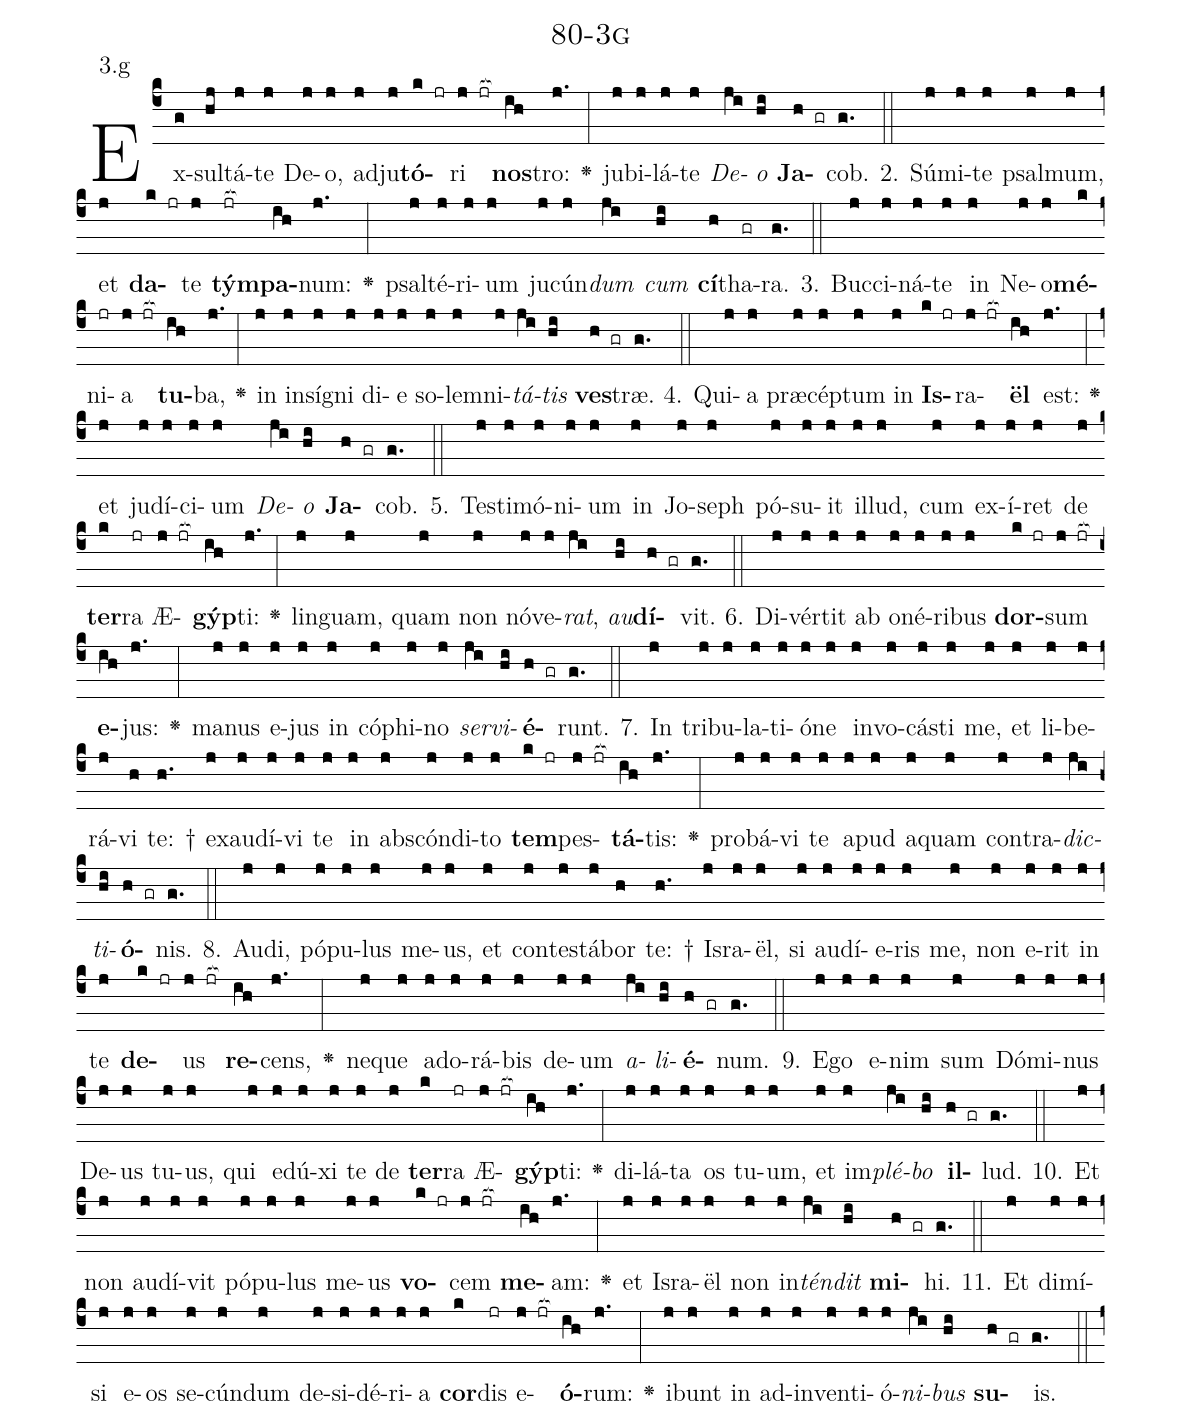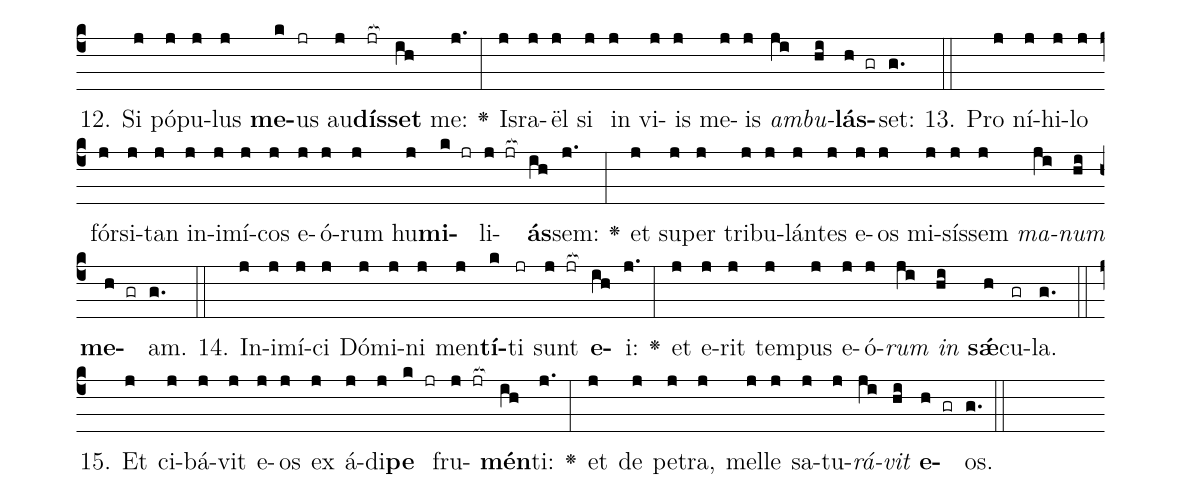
name: 80-3g;
annotation: 3.g;
%%
(c4)Ex(g)sul(hj)tá(j)te(j) De(j)o,(j) ad(j)ju(j)<b>tó</b>(k jr)ri(j jr[ocb:1{]) <b>nos</b>(ih[ocb:0}])tro:(j.) <v>\greheightstar</v>(:) ju(j)bi(j)lá(j)te(j) <i>De</i>(ji)<i>o</i>(hi) <b>Ja</b>(h gr)cob.(g.) (::)
2. Sú(j)mi(j)te(j) psal(j)mum,(j) et(j) <b>da</b>(k jr)te(j) <b>tým</b>(jr[ocb:1{])<b>pa</b>(ih[ocb:0}])num:(j.) <v>\greheightstar</v>(:) psal(j)té(j)ri(j)um(j) ju(j)cún(j)<i>dum</i>(ji) <i>cum</i>(hi) <b>cí</b>(h)tha(gr)ra.(g.) (::)
3. Buc(j)ci(j)ná(j)te(j) in(j) Ne(j)o(j)<b>mé</b>(k)ni(jr)a(j jr[ocb:1{]) <b>tu</b>(ih[ocb:0}])ba,(j.) <v>\greheightstar</v>(:) in(j) in(j)sí(j)gni(j) di(j)e(j) so(j)lem(j)ni(j)<i>tá</i>(ji)<i>tis</i>(hi) <b>ves</b>(h gr)træ.(g.) (::)
4. Qui(j)a(j) præ(j)cép(j)tum(j) in(j) <b>Is</b>(k jr)ra(j jr[ocb:1{])<b>ël</b>(ih[ocb:0}]) est:(j.) <v>\greheightstar</v>(:) et(j) ju(j)dí(j)ci(j)um(j) <i>De</i>(ji)<i>o</i>(hi) <b>Ja</b>(h gr)cob.(g.) (::)
5. Tes(j)ti(j)mó(j)ni(j)um(j) in(j) Jo(j)seph(j) pó(j)su(j)it(j) il(j)lud,(j) cum(j) ex(j)í(j)ret(j) de(j) <b>ter</b>(k)ra(jr) Æ(j jr[ocb:1{])<b>gýp</b>(ih[ocb:0}])ti:(j.) <v>\greheightstar</v>(:) lin(j)guam,(j) quam(j) non(j) nó(j)ve(j)<i>rat</i>,(ji) <i>au</i>(hi)<b>dí</b>(h gr)vit.(g.) (::)
6. Di(j)vér(j)tit(j) ab(j) o(j)né(j)ri(j)bus(j) <b>dor</b>(k jr)sum(j jr[ocb:1{]) <b>e</b>(ih[ocb:0}])jus:(j.) <v>\greheightstar</v>(:) ma(j)nus(j) e(j)jus(j) in(j) có(j)phi(j)no(j) <i>ser</i>(ji)<i>vi</i>(hi)<b>é</b>(h gr)runt.(g.) (::)
7. In(j) tri(j)bu(j)la(j)ti(j)ó(j)ne(j) in(j)vo(j)cás(j)ti(j) me,(j) et(j) li(j)be(j)rá(j)vi(h) te: †(h.) ex(j)au(j)dí(j)vi(j) te(j) in(j) abs(j)cón(j)di(j)to(j) <b>tem</b>(k jr)pes(j jr[ocb:1{])<b>tá</b>(ih[ocb:0}])tis:(j.) <v>\greheightstar</v>(:) pro(j)bá(j)vi(j) te(j) a(j)pud(j) a(j)quam(j) con(j)tra(j)<i>dic</i>(ji)<i>ti</i>(hi)<b>ó</b>(h gr)nis.(g.) (::)
8. Au(j)di,(j) pó(j)pu(j)lus(j) me(j)us,(j) et(j) con(j)tes(j)tá(j)bor(h) te: †(h.) Is(j)ra(j)ël,(j) si(j) au(j)dí(j)e(j)ris(j) me,(j) non(j) e(j)rit(j) in(j) te(j) <b>de</b>(k jr)us(j jr[ocb:1{]) <b>re</b>(ih[ocb:0}])cens,(j.) <v>\greheightstar</v>(:) ne(j)que(j) ad(j)o(j)rá(j)bis(j) de(j)um(j) <i>a</i>(ji)<i>li</i>(hi)<b>é</b>(h gr)num.(g.) (::)
9. E(j)go(j) e(j)nim(j) sum(j) Dó(j)mi(j)nus(j) De(j)us(j) tu(j)us,(j) qui(j) e(j)dú(j)xi(j) te(j) de(j) <b>ter</b>(k)ra(jr) Æ(j jr[ocb:1{])<b>gýp</b>(ih[ocb:0}])ti:(j.) <v>\greheightstar</v>(:) di(j)lá(j)ta(j) os(j) tu(j)um,(j) et(j) im(j)<i>plé</i>(ji)<i>bo</i>(hi) <b>il</b>(h gr)lud.(g.) (::)
10. Et(j) non(j) au(j)dí(j)vit(j) pó(j)pu(j)lus(j) me(j)us(j) <b>vo</b>(k jr)cem(j jr[ocb:1{]) <b>me</b>(ih[ocb:0}])am:(j.) <v>\greheightstar</v>(:) et(j) Is(j)ra(j)ël(j) non(j) in(j)<i>tén</i>(ji)<i>dit</i>(hi) <b>mi</b>(h gr)hi.(g.) (::)
11. Et(j) di(j)mí(j)si(j) e(j)os(j) se(j)cún(j)dum(j) de(j)si(j)dé(j)ri(j)a(j) <b>cor</b>(k)dis(jr) e(j jr[ocb:1{])<b>ó</b>(ih[ocb:0}])rum:(j.) <v>\greheightstar</v>(:) i(j)bunt(j) in(j) ad(j)in(j)ven(j)ti(j)ó(j)<i>ni</i>(ji)<i>bus</i>(hi) <b>su</b>(h gr)is.(g.) (::)
12. Si(j) pó(j)pu(j)lus(j) <b>me</b>(k)us(jr) au(j)<b>dís</b>(jr[ocb:1{])<b>set</b>(ih[ocb:0}]) me:(j.) <v>\greheightstar</v>(:) Is(j)ra(j)ël(j) si(j) in(j) vi(j)is(j) me(j)is(j) <i>am</i>(ji)<i>bu</i>(hi)<b>lás</b>(h gr)set:(g.) (::)
13. Pro(j) ní(j)hi(j)lo(j) fór(j)si(j)tan(j) in(j)i(j)mí(j)cos(j) e(j)ó(j)rum(j) hu(j)<b>mi</b>(k jr)li(j jr[ocb:1{])<b>ás</b>(ih[ocb:0}])sem:(j.) <v>\greheightstar</v>(:) et(j) su(j)per(j) tri(j)bu(j)lán(j)tes(j) e(j)os(j) mi(j)sís(j)sem(j) <i>ma</i>(ji)<i>num</i>(hi) <b>me</b>(h gr)am.(g.) (::)
14. In(j)i(j)mí(j)ci(j) Dó(j)mi(j)ni(j) men(j)<b>tí</b>(k)ti(jr) sunt(j jr[ocb:1{]) <b>e</b>(ih[ocb:0}])i:(j.) <v>\greheightstar</v>(:) et(j) e(j)rit(j) tem(j)pus(j) e(j)ó(j)<i>rum</i>(ji) <i>in</i>(hi) <b>sǽ</b>(h)cu(gr)la.(g.) (::)
15. Et(j) ci(j)bá(j)vit(j) e(j)os(j) ex(j) á(j)di(j)<b>pe</b>(k jr) fru(j jr[ocb:1{])<b>mén</b>(ih[ocb:0}])ti:(j.) <v>\greheightstar</v>(:) et(j) de(j) pe(j)tra,(j) mel(j)le(j) sa(j)tu(j)<i>rá</i>(ji)<i>vit</i>(hi) <b>e</b>(h gr)os.(g.) (::)
